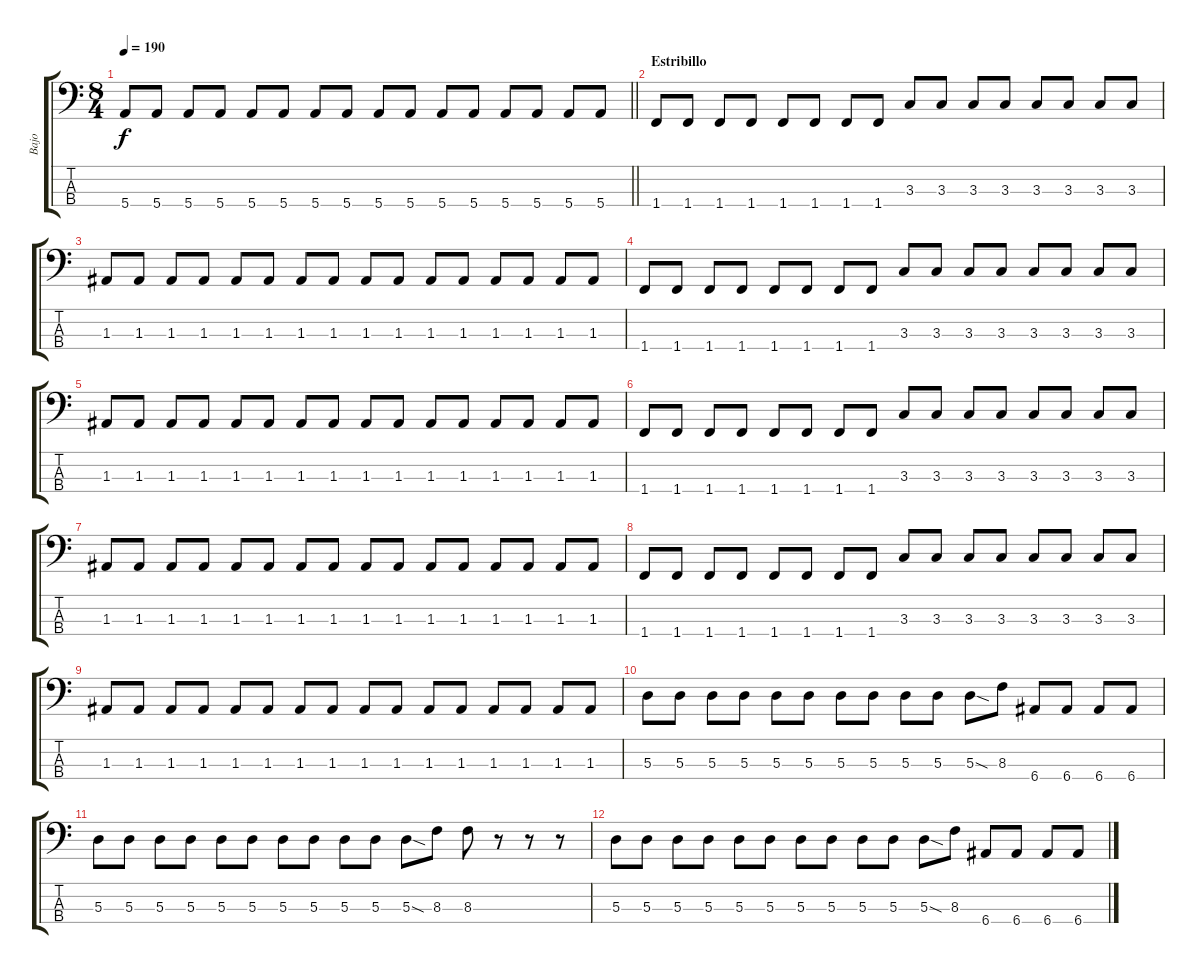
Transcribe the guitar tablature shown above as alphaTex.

\track ("Bajo" "Bajo") {instrument electricbassfinger}
\staff {score tabs}
\tuning (G2 D2 A1 E1) {hide}
\ts (8 4)
\tempo 190
\clef f4
\barLineRight lightlight
\ks c
5.4.8{dy f} 5.4.8 5.4.8 5.4.8 5.4.8 5.4.8 5.4.8 5.4.8 5.4.8 5.4.8 5.4.8 5.4.8 5.4.8 5.4.8 5.4.8 5.4.8 |
\section ("" "Estribillo")
1.4.8 1.4.8 1.4.8 1.4.8 1.4.8 1.4.8 1.4.8 1.4.8 3.3.8 3.3.8 3.3.8 3.3.8 3.3.8 3.3.8 3.3.8 3.3.8 |
1.3.8 1.3.8 1.3.8 1.3.8 1.3.8 1.3.8 1.3.8 1.3.8 1.3.8 1.3.8 1.3.8 1.3.8 1.3.8 1.3.8 1.3.8 1.3.8 |
1.4.8 1.4.8 1.4.8 1.4.8 1.4.8 1.4.8 1.4.8 1.4.8 3.3.8 3.3.8 3.3.8 3.3.8 3.3.8 3.3.8 3.3.8 3.3.8 |
1.3.8 1.3.8 1.3.8 1.3.8 1.3.8 1.3.8 1.3.8 1.3.8 1.3.8 1.3.8 1.3.8 1.3.8 1.3.8 1.3.8 1.3.8 1.3.8 |
1.4.8 1.4.8 1.4.8 1.4.8 1.4.8 1.4.8 1.4.8 1.4.8 3.3.8 3.3.8 3.3.8 3.3.8 3.3.8 3.3.8 3.3.8 3.3.8 |
1.3.8 1.3.8 1.3.8 1.3.8 1.3.8 1.3.8 1.3.8 1.3.8 1.3.8 1.3.8 1.3.8 1.3.8 1.3.8 1.3.8 1.3.8 1.3.8 |
1.4.8 1.4.8 1.4.8 1.4.8 1.4.8 1.4.8 1.4.8 1.4.8 3.3.8 3.3.8 3.3.8 3.3.8 3.3.8 3.3.8 3.3.8 3.3.8 |
1.3.8 1.3.8 1.3.8 1.3.8 1.3.8 1.3.8 1.3.8 1.3.8 1.3.8 1.3.8 1.3.8 1.3.8 1.3.8 1.3.8 1.3.8 1.3.8 |
5.3.8 5.3.8 5.3.8 5.3.8 5.3.8 5.3.8 5.3.8 5.3.8 5.3.8 5.3.8 5.3{sod}.8 8.3.8 6.4.8 6.4.8 6.4.8 6.4.8 |
5.3.8 5.3.8 5.3.8 5.3.8 5.3.8 5.3.8 5.3.8 5.3.8 5.3.8 5.3.8 5.3{sod}.8 8.3.8 8.3.8 r.8 r.8 r.8 |
5.3.8 5.3.8 5.3.8 5.3.8 5.3.8 5.3.8 5.3.8 5.3.8 5.3.8 5.3.8 5.3{sod}.8 8.3.8 6.4.8 6.4.8 6.4.8 6.4.8
